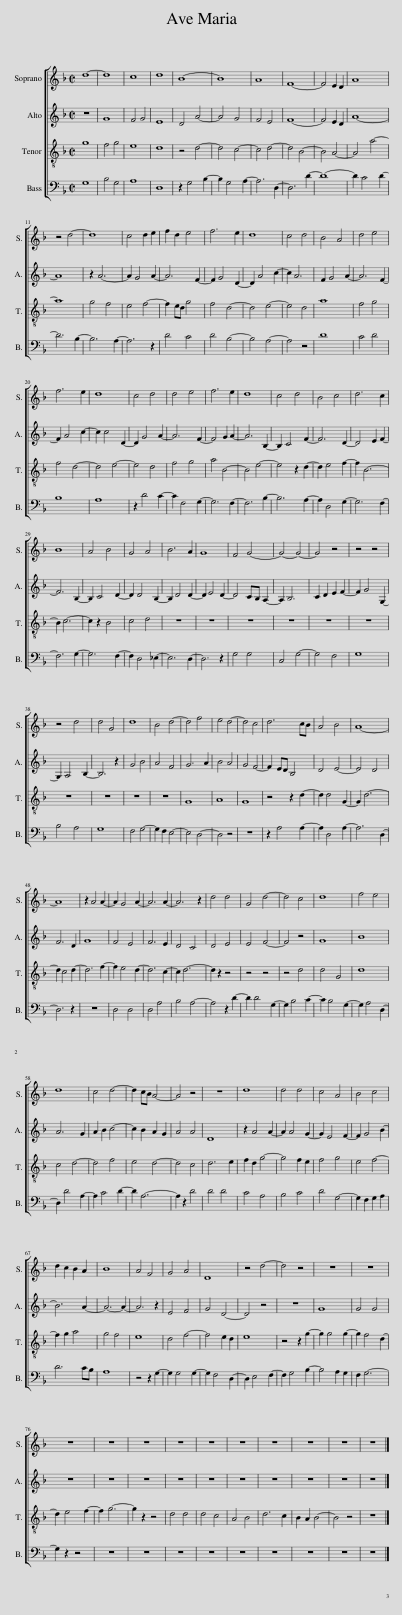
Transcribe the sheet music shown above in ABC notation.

X:1
%%score [ 1 2 3 4 ]
L:1/8
M:2/2
I:linebreak $
K:F
V:1 treble
V:2 treble
V:3 treble-8
V:4 bass
V:1
 d8- | d8 | c8 | d8 | B8- | %5
 B8 | A8 | F8- | F4 E2 D2 | A8 |$ %10
 z4 d4- | d8 | c4 d2 e2 | f2 d2 e4 | f6 e2 | %15
 d8 | c4 d4 | B4 A4 | d4 e4 |$ f6 e2 | %20
 d8 | c4 d4 | d4 e4 | f6 e2 | d8 | %25
 c4 d4 | B4 c4 | d6 c2 |$ B8 | A4 B4 | %30
 G4 A4 | B6 A2 | G8 | F4 G4- | G4- G4- | %35
 G4 z4 | z4 z4 |$ z4 d4 | d4 G4 | d8 | %40
 B4 d4- | d4 f4 | e4 d4- | d4 c4 | d6 cB | %45
 A4 B4 | A8- |$ A8 | z2 A4 A2- | A2 G4 A2- | %50
 A6 A2- | A6 z2 | d4 d4 | G4 d4- | d4 c4 | %55
 d8 | f4 e4 |$ d8 | c4 d4- | d2 cB A4- | %60
 A4 z4 | z8 | d8 | d4 d4 | c4 A4 | %65
 B4 c4 |$ d2 c2 B2 A2 | B8 | A4 F4 | G4 A4 | %70
 D8 | z4 d4- | d4 z4 | z8 | z8 |$ %75
 z8 | z8 | z8 | z8 | z8 | %80
 z8 | z8 | z8 | z8 | z8 |] %85
V:2
 z8 | G8 | F4 G4 | E8 | D4 A4- | %5
 A4 G4 | F4 E4 | F8- | F4 E2 D2 | A8- |$ %10
 A8 | z2 A6- | A2 G4 A2- | A6 F2- | F2 G4 D2- | %15
 D2 A4 c2- | c2 A6 | F2 G4 A2- | A6 F2- |$ F2 A4 c2- | %20
 c2 c4 D2- | D2 G4 A2- | A6 F2- | F4 G2 A2- | A6 B,2- | %25
 B,2 C4 F2- | F6 D2- | D4 E2 F2- |$ F6 B,2- | B,2 C4 D2- | %30
 D2 D4 B,2- | B,2 D4 D2- | D2 E4 D2- | D4 CB, A,2- | A,2 B,6 | %35
 C2 D2 E2 F2- | F2 G4 G,2- |$ G,2 A,4 B,2- | B,6 z2 | G4 B4 | %40
 A4 F4 | G6 A2 | B4 A4 | G4 F4- | F2 ED B,4 | %45
 D4 E4- | E4 D4 |$ F6 D2 | G8 | F4 E4 | %50
 F6 E2 | D4 C4 | D4 E4 | E4 F4- | F4 z4 | %55
 G8 | B8 |$ A6 G2 | A2 B2 c4- | c2 B2 A2 G2 | %60
 A4 A4 | D8 | z2 A4 A2- | A2 A4 G2- | G2 E4 F2- | %65
 F2 G4 B2- |$ B6 A2- | A6- A2- | A6 z2 | E4 F4 | %70
 G4 D4- | D4 z4 | z8 | G8 | G4 G4 |$ %75
 z8 | z8 | z8 | z8 | z8 | %80
 z8 | z8 | z8 | z8 | z8 |] %85
V:3
 g8 | f4 g4 | e8 | d8 | z4 d4- | %5
 d4 c4- | c4 d4- | d4 B4- | B4 A4- | A4 a4- |$ %10
 a8 | g4 f4 | e4 f4- | f2 ed g4 | f4 d4- | %15
 d4 e4- | e4 d4 | a8 | f4 g4 |$ f4 d4- | %20
 d4 e4- | e4 d4 | f4 g4 | a4 B4- | B4 e4- | %25
 e4 z2 d2- | d2 e4 f2- | f2 B6- |$ B2 c6- | c2 z2 B4 | %30
 c4 d4 | z8 | z8 | z8 | z8 | %35
 z8 | z8 |$ z8 | z8 | z8 | %40
 z8 | G8 | A8 | G8 | z4 z2 d2- | %45
 d2 d4 G2- | G2 d6- |$ d2 c4 d2- | d6 f2- | f2 e4 d2- | %50
 d6 c2- | c2 d6- | d2 z2 z4 | z4 z4 | z4 d4 | %55
 d4 G4 | d8 |$ c4 d4- | d4 f4 | e4 d4- | %60
 d4 c4 | d6 e2 | f2 d2 g4- | g4 f2 e2 | f4 g4 | %65
 e4 f4- |$ f2 g2 a4 | g4 f4 | e8 | d4 f4- | %70
 f4 e2 d2 | e8 | z4 z2 g2- | g2 g4 g2- | g2 f4 d2- |$ %75
 d2 e4 f2- | f2 g6- | g2 z2 z4 | d4 d4 | d4 c4 | %80
 A4 B4 | d6 c2 | B2 A2 B4- | B4 z4 | z8 |] %85
V:4
 G,8 | B,4 G,4 | A,8 | D,8 | z2 G,4 B,2- | %5
 B,2 G,4 A,2- | A,6 D,2- | D,6 D2- | D8- | D2 C4 D2- |$ %10
 D6 B,2- | B,6 A,2- | A,6 z2 | D4 C4 | D4 B,4- | %15
 B,4 A,4- | A,4 z4 | D8 | C4 D4 |$ B,8 | %20
 A,8 | z2 D4 C2- | C2 F,4 G,2- | G,6 F,2- | F,6 B,2- | %25
 B,6 A,2- | A,2 D,4 G,2- | G,6 F,2- |$ F,6 G,2- | G,6 F,2- | %30
 F,2 D,4 _E,2- | E,6 D,2- | D,6 z2 | G,4 G,4 | C,4 G,4- | %35
 G,4 F,4 | G,8 |$ B,4 A,4 | G,8 | F,4 G,4- | %40
 G,2 F,2 E,4- | E,4 D,4- | D,4 z4 | z8 | z2 A,4 A,2- | %45
 A,2 D,4 A,2- | A,6 D,2- |$ D,6 z2 | z8 | D,4 D,4 | %50
 D,4 A,4 | B,4 A,4- | A,4 z2 D2- | D2 D4 G,2- | G,2 B,4 C2- | %55
 C2 B,4 G,2- | G,2 A,4 D,2- |$ D,2 D4 A,2- | A,2 C4 D2- | D2 A,6- | %60
 A,2 z2 D4 | D4 D4 | C4 A,4 | B,4 C4 | D4 G,4- | %65
 G,2 F,2 G,2 A,2 |$ D6 CB, | A,8 | z4 z2 G,2- | G,2 G,4 G,2- | %70
 G,2 F,4 D,2- | D,2 E,4 F,2- | F,2 G,4 B,2- | B,4 A,2 G,2 | F,2 G,6- |$ %75
 G,2 z2 z4 | z8 | z8 | z8 | z8 | %80
 z8 | z8 | z8 | z8 | z8 |] %85
